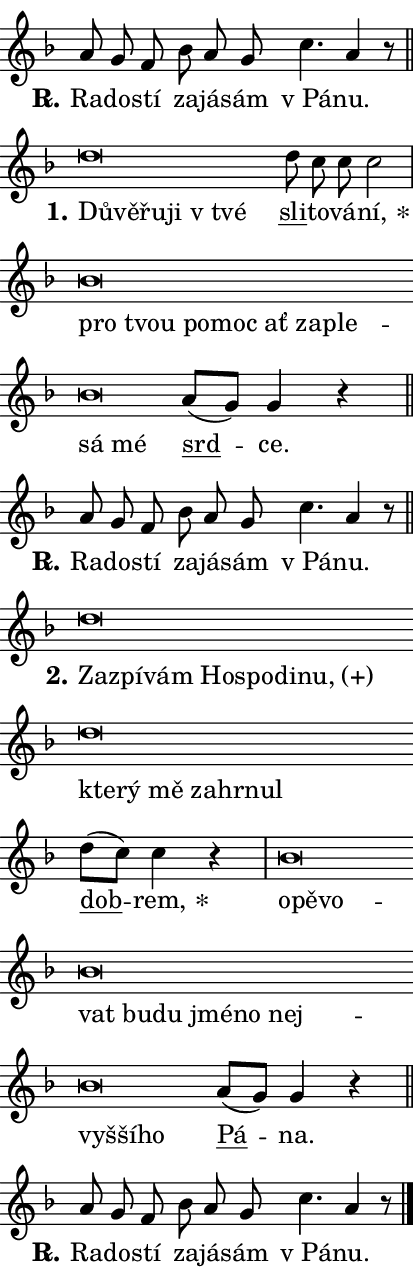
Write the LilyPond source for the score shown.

\version "2.22.1"
\header { tagline = "" }
\paper {
  indent = 0\cm
  top-margin = 0\cm
  right-margin = 0\cm
  bottom-margin = 0\cm
  left-margin = 0\cm
  paper-width = 7\cm
  page-breaking = #ly:one-page-breaking
  system-system-spacing.basic-distance = #11
  score-system-spacing.basic-distance = #11.3
  ragged-last = ##f
}


%% Author: Thomas Morley
%% https://lists.gnu.org/archive/html/lilypond-user/2020-05/msg00002.html
#(define (line-position grob)
"Returns position of @var[grob} in current system:
   @code{'start}, if at first time-step
   @code{'end}, if at last time-step
   @code{'middle} otherwise
"
  (let* ((col (ly:item-get-column grob))
         (ln (ly:grob-object col 'left-neighbor))
         (rn (ly:grob-object col 'right-neighbor))
         (col-to-check-left (if (ly:grob? ln) ln col))
         (col-to-check-right (if (ly:grob? rn) rn col))
         (break-dir-left
           (and
             (ly:grob-property col-to-check-left 'non-musical #f)
             (ly:item-break-dir col-to-check-left)))
         (break-dir-right
           (and
             (ly:grob-property col-to-check-right 'non-musical #f)
             (ly:item-break-dir col-to-check-right))))
        (cond ((eqv? 1 break-dir-left) 'start)
              ((eqv? -1 break-dir-right) 'end)
              (else 'middle))))

#(define (tranparent-at-line-position vctor)
  (lambda (grob)
  "Relying on @code{line-position} select the relevant enry from @var{vctor}.
Used to determine transparency,"
    (case (line-position grob)
      ((end) (not (vector-ref vctor 0)))
      ((middle) (not (vector-ref vctor 1)))
      ((start) (not (vector-ref vctor 2))))))

noteHeadBreakVisibility =
#(define-music-function (break-visibility)(vector?)
"Makes @code{NoteHead}s transparent relying on @var{break-visibility}"
#{
  \override NoteHead.transparent =
    #(tranparent-at-line-position break-visibility)
#})

#(define delete-ledgers-for-transparent-note-heads
  (lambda (grob)
    "Reads whether a @code{NoteHead} is transparent.
If so this @code{NoteHead} is removed from @code{'note-heads} from
@var{grob}, which is supposed to be @code{LedgerLineSpanner}.
As a result ledgers are not printed for this @code{NoteHead}"
    (let* ((nhds-array (ly:grob-object grob 'note-heads))
           (nhds-list
             (if (ly:grob-array? nhds-array)
                 (ly:grob-array->list nhds-array)
                 '()))
           ;; Relies on the transparent-property being done before
           ;; Staff.LedgerLineSpanner.after-line-breaking is executed.
           ;; This is fragile ...
           (to-keep
             (remove
               (lambda (nhd)
                 (ly:grob-property nhd 'transparent #f))
               nhds-list)))
      ;; TODO find a better method to iterate over grob-arrays, similiar
      ;; to filter/remove etc for lists
      ;; For now rebuilt from scratch
      (set! (ly:grob-object grob 'note-heads)  '())
      (for-each
        (lambda (nhd)
          (ly:pointer-group-interface::add-grob grob 'note-heads nhd))
        to-keep))))

hideNotes = {
  \noteHeadBreakVisibility #begin-of-line-visible
}
unHideNotes = {
  \noteHeadBreakVisibility #all-visible
}

% work-around for resetting accidentals
% https://lilypond.org/doc/v2.23/Documentation/notation/displaying-rhythms#unmetered-music
cadenzaMeasure = {
  \cadenzaOff
  \partial 1024 s1024
  \cadenzaOn
}

#(define-markup-command (accent layout props text) (markup?)
  "Underline accented syllable"
  (interpret-markup layout props
    #{\markup \override #'(offset . 4.3) \underline { #text }#}))

responsum = \markup \concat {
  "R" \hspace #-1.05 \path #0.1 #'((moveto 0 0.07) (lineto 0.9 0.8)) \hspace #0.05 "."
}

\layout {
    \context {
        \Staff
        \remove "Time_signature_engraver"
        \override LedgerLineSpanner.after-line-breaking = #delete-ledgers-for-transparent-note-heads
    }
    \context {
        \Voice {
            \override NoteHead.output-attributes = #'((class . "notehead"))
            \override Hairpin.height = #0.55
        }
    }
    \context {
        \Lyrics {
            \override StanzaNumber.output-attributes = #'((class . "stanzanumber"))
            \override LyricSpace.minimum-distance = #0.9
            \override LyricText.font-name = #"TeX Gyre Schola"
            \override LyricText.font-size = 1
            \override StanzaNumber.font-name = #"TeX Gyre Schola Bold"
            \override StanzaNumber.font-size = 1
        }
    }
}

% magnetic-lyrics.ily
%
%   written by
%     Jean Abou Samra <jean@abou-samra.fr>
%     Werner Lemberg <wl@gnu.org>
%
%   adapted by
%     Jiri Hon <jiri.hon@gmail.com>
%
% Version 2022-Apr-15

% https://www.mail-archive.com/lilypond-user@gnu.org/msg149350.html

#(define (Left_hyphen_pointer_engraver context)
   "Collect syllable-hyphen-syllable occurrences in lyrics and store
them in properties.  This engraver only looks to the left.  For
example, if the lyrics input is @code{foo -- bar}, it does the
following.

@itemize @bullet
@item
Set the @code{text} property of the @code{LyricHyphen} grob between
@q{foo} and @q{bar} to @code{foo}.

@item
Set the @code{left-hyphen} property of the @code{LyricText} grob with
text @q{foo} to the @code{LyricHyphen} grob between @q{foo} and
@q{bar}.
@end itemize

Use this auxiliary engraver in combination with the
@code{lyric-@/text::@/apply-@/magnetic-@/offset!} hook."
   (let ((hyphen #f)
         (text #f))
     (make-engraver
      (acknowledgers
       ((lyric-syllable-interface engraver grob source-engraver)
        (set! text grob)))
      (end-acknowledgers
       ((lyric-hyphen-interface engraver grob source-engraver)
        ;(when (not (grob::has-interface grob 'lyric-space-interface))
          (set! hyphen grob)));)
      ((stop-translation-timestep engraver)
       (when (and text hyphen)
         (ly:grob-set-object! text 'left-hyphen hyphen))
       (set! text #f)
       (set! hyphen #f)))))

#(define (lyric-text::apply-magnetic-offset! grob)
   "If the space between two syllables is less than the value in
property @code{LyricText@/.details@/.squash-threshold}, move the right
syllable to the left so that it gets concatenated with the left
syllable.

Use this function as a hook for
@code{LyricText@/.after-@/line-@/breaking} if the
@code{Left_@/hyphen_@/pointer_@/engraver} is active."
   (let ((hyphen (ly:grob-object grob 'left-hyphen #f)))
     (when hyphen
       (let ((left-text (ly:spanner-bound hyphen LEFT)))
         (when (grob::has-interface left-text 'lyric-syllable-interface)
           (let* ((common (ly:grob-common-refpoint grob left-text X))
                  (this-x-ext (ly:grob-extent grob common X))
                  (left-x-ext
                   (begin
                     ;; Trigger magnetism for left-text.
                     (ly:grob-property left-text 'after-line-breaking)
                     (ly:grob-extent left-text common X)))
                  ;; `delta` is the gap width between two syllables.
                  (delta (- (interval-start this-x-ext)
                            (interval-end left-x-ext)))
                  (details (ly:grob-property grob 'details))
                  (threshold (assoc-get 'squash-threshold details 0.2)))
             (when (< delta threshold)
               (let* (;; We have to manipulate the input text so that
                      ;; ligatures crossing syllable boundaries are not
                      ;; disabled.  For languages based on the Latin
                      ;; script this is essentially a beautification.
                      ;; However, for non-Western scripts it can be a
                      ;; necessity.
                      (lt (ly:grob-property left-text 'text))
                      (rt (ly:grob-property grob 'text))
                      (is-space (grob::has-interface hyphen 'lyric-space-interface))
                      (space (if is-space " " ""))
                      (space-markup (grob-interpret-markup grob " "))
                      (space-size (interval-length (ly:stencil-extent space-markup X)))
                      (extra-delta (if is-space space-size 0))
                      ;; Append new syllable.
                      (ltrt-space (if (and (string? lt) (string? rt))
                                (string-append lt space rt)
                                (make-concat-markup (list lt space rt))))
                      ;; Right-align `ltrt` to the right side.
                      (ltrt-space-markup (grob-interpret-markup
                               grob
                               (make-translate-markup
                                (cons (interval-length this-x-ext) 0)
                                (make-right-align-markup ltrt-space)))))
                 (begin
                   ;; Don't print `left-text`.
                   (ly:grob-set-property! left-text 'stencil #f)
                   ;; Set text and stencil (which holds all collected
                   ;; syllables so far) and shift it to the left.
                   (ly:grob-set-property! grob 'text ltrt-space)
                   (ly:grob-set-property! grob 'stencil ltrt-space-markup)
                   (ly:grob-translate-axis! grob (- (- delta extra-delta)) X))))))))))


#(define (lyric-hyphen::displace-bounds-first grob)
   ;; Make very sure this callback isn't triggered too early.
   (let ((left (ly:spanner-bound grob LEFT))
         (right (ly:spanner-bound grob RIGHT)))
     (ly:grob-property left 'after-line-breaking)
     (ly:grob-property right 'after-line-breaking)
     (ly:lyric-hyphen::print grob)))

squashThreshold = #0.4

\layout {
  \context {
    \Lyrics
    \consists #Left_hyphen_pointer_engraver
    \override LyricText.after-line-breaking =
      #lyric-text::apply-magnetic-offset!
    \override LyricHyphen.stencil = #lyric-hyphen::displace-bounds-first
    \override LyricText.details.squash-threshold = \squashThreshold
    \override LyricHyphen.minimum-distance = 0
    \override LyricHyphen.minimum-length = \squashThreshold
  }
}

squash = \override LyricText.details.squash-threshold = 9999
unSquash = \override LyricText.details.squash-threshold = \squashThreshold

left = \override LyricText.self-alignment-X = #LEFT
unLeft = \revert LyricText.self-alignment-X

starOffset = #(lambda (grob) 
                (let ((x_offset (ly:self-alignment-interface::aligned-on-x-parent grob)))
                  (if (= x_offset 0) 0 (+ x_offset 1.2))))

star = #(define-music-function (syllable)(string?)
"Append star separator at the end of a syllable"
#{
  \once \override LyricText.X-offset = #starOffset
  \lyricmode { \markup {
    #syllable
    \override #'((font-name . "TeX Gyre Schola Bold")) \hspace #0.2 \lower #0.65 \larger "*"
  } }
#})

starAccent = #(define-music-function (syllable)(string?)
"Append star separator at the end of a syllable and make accent"
#{
  \once \override LyricText.X-offset = #starOffset
  \lyricmode { \markup {
    \accent #syllable
    \override #'((font-name . "TeX Gyre Schola Bold")) \hspace #0.2 \lower #0.65 \larger "*"
  } }
#})

breath = #(define-music-function (syllable)(string?)
"Append breathing indicator at the end of a syllable"
#{
  \lyricmode { \markup { #syllable "+" } }
#})

optionalBreath = #(define-music-function (syllable)(string?)
"Append optional breathing indicator at the end of a syllable"
#{
  \lyricmode { \markup { #syllable "(+)" } }
#})


\score {
    <<
        \new Voice = "melody" { \cadenzaOn \key f \major \relative { a'8 g f bes a g \bar "" c4. a4 r8 \cadenzaMeasure \bar "||" \break } }
        \new Lyrics \lyricsto "melody" { \lyricmode { \set stanza = \responsum
Ra -- do -- stí za -- já -- sám "v Pá" -- nu. } }
    >>
    \layout {}
}

\score {
    <<
        \new Voice = "melody" { \cadenzaOn \key f \major \relative { d''\breve*1/16 \hideNotes \breve*1/16 \bar "" \breve*1/16 \bar "" \breve*1/16 \breve*1/16 \bar "" \unHideNotes \bar "" d8 c c c2 \cadenzaMeasure \bar "|" bes\breve*1/16 \hideNotes \breve*1/16 \bar "" \breve*1/16 \bar "" \breve*1/16 \bar "" \breve*1/16 \bar "" \breve*1/16 \bar "" \breve*1/16 \bar "" \breve*1/16 \breve*1/16 \bar "" \unHideNotes \bar "" a8[( g)] g4 r \cadenzaMeasure \bar "||" \break } }
        \new Lyrics \lyricsto "melody" { \lyricmode { \set stanza = "1."
\left Dů -- \squash vě -- řu -- ji "v tvé" \unLeft \unSquash \markup \accent sli -- to -- vá -- \star ní, \left pro \squash tvou po -- moc ať za -- ple -- sá mé \unLeft \unSquash \markup \accent srd -- ce. } }
    >>
    \layout {}
}

\score {
    <<
        \new Voice = "melody" { \cadenzaOn \key f \major \relative { a'8 g f bes a g \bar "" c4. a4 r8 \cadenzaMeasure \bar "||" \break } }
        \new Lyrics \lyricsto "melody" { \lyricmode { \set stanza = \responsum
Ra -- do -- stí za -- já -- sám "v Pá" -- nu. } }
    >>
    \layout {}
}

\score {
    <<
        \new Voice = "melody" { \cadenzaOn \key f \major \relative { d''\breve*1/16 \hideNotes \breve*1/16 \bar "" \breve*1/16 \bar "" \breve*1/16 \bar "" \breve*1/16 \bar "" \breve*1/16 \bar "" \breve*1/16 \bar "" \breve*1/16 \bar "" \breve*1/16 \bar "" \breve*1/16 \bar "" \breve*1/16 \bar "" \breve*1/16 \breve*1/16 \bar "" \unHideNotes \bar "" d8[( c)] c4 r \cadenzaMeasure \bar "|" bes\breve*1/16 \hideNotes \breve*1/16 \bar "" \breve*1/16 \bar "" \breve*1/16 \bar "" \breve*1/16 \bar "" \breve*1/16 \bar "" \breve*1/16 \bar "" \breve*1/16 \bar "" \breve*1/16 \bar "" \breve*1/16 \bar "" \breve*1/16 \breve*1/16 \bar "" \unHideNotes \bar "" a8[( g)] g4 r \cadenzaMeasure \bar "||" \break } }
        \new Lyrics \lyricsto "melody" { \lyricmode { \set stanza = "2."
\left Za -- \squash zpí -- vám Ho -- spo -- di -- \optionalBreath nu, kte -- rý mě za -- hr -- nul \unLeft \unSquash \markup \accent dob -- \star rem, \left o -- \squash pě -- vo -- vat bu -- du jmé -- no nej -- vyš -- ší -- ho \unLeft \unSquash \markup \accent Pá -- na. } }
    >>
    \layout {}
}

\score {
    <<
        \new Voice = "melody" { \cadenzaOn \key f \major \relative { a'8 g f bes a g \bar "" c4. a4 r8 \cadenzaMeasure \bar "||" \break } \bar "|." }
        \new Lyrics \lyricsto "melody" { \lyricmode { \set stanza = \responsum
Ra -- do -- stí za -- já -- sám "v Pá" -- nu. } }
    >>
    \layout {}
}
